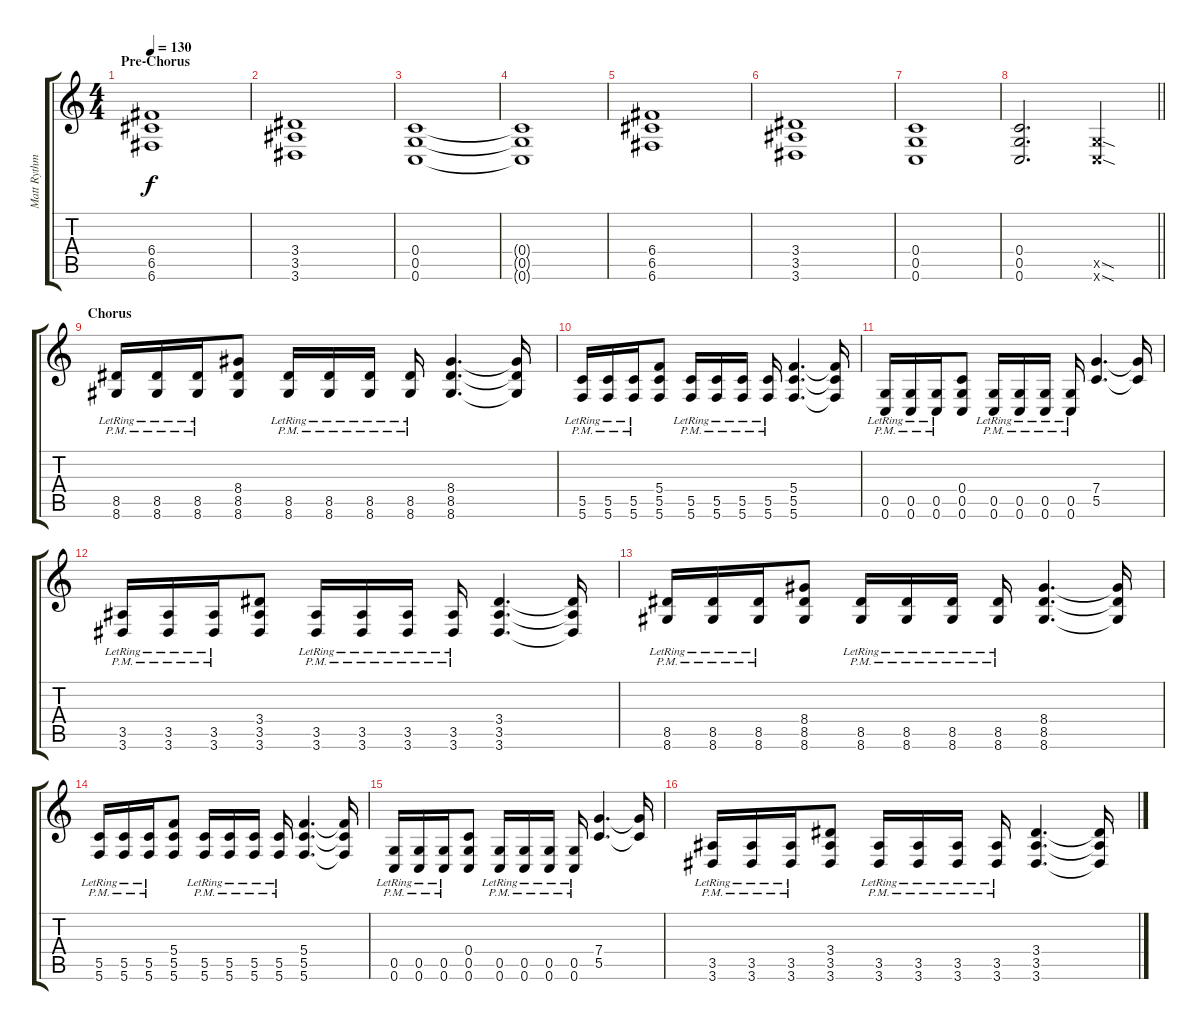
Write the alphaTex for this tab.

\track ("Matt Rythm" "Matt Rythm") {instrument distortionguitar}
\staff {score tabs}
\tuning (D4 A3 F3 C3 G2 C2) {hide}
\ts (4 4)
\section ("" "Pre-Chorus")
\tempo 130
\clef g2
\ks c
(6.4 6.5 6.6).1{dy f} |
(3.4 3.5 3.6).1 |
(0.4 0.5 0.6).1 |
(0.4{t} 0.5{t} 0.6{t}).1 |
(6.4 6.5 6.6).1 |
(3.4 3.5 3.6).1 |
(0.4 0.5 0.6).1 |
\barLineRight lightlight
(0.4 0.5 0.6).2{d} (0.5{sod x} 0.6{sod x}).4 |
\section ("" "Chorus")
(8.5{pm lr} 8.6{pm lr}).16 (8.5{pm lr} 8.6{pm lr}).16 (8.5{pm lr} 8.6{pm lr}).16 (8.4 8.5 8.6).8 (8.5{pm lr} 8.6{pm lr}).16 (8.5{pm lr} 8.6{pm lr}).16 (8.5{pm lr} 8.6{pm lr}).16 (8.5{pm lr} 8.6{pm lr}).16 (8.4 8.5 8.6).4{d} (8.4{t} 8.5{t} 8.6{t}).16 |
(5.5{pm lr} 5.6{pm lr}).16 (5.5{pm lr} 5.6{pm lr}).16 (5.5{pm lr} 5.6{pm lr}).16 (5.4 5.5 5.6).8 (5.5{pm lr} 5.6{pm lr}).16 (5.5{pm lr} 5.6{pm lr}).16 (5.5{pm lr} 5.6{pm lr}).16 (5.5{pm lr} 5.6{pm lr}).16 (5.4 5.5 5.6).4{d} (5.4{t} 5.5{t} 5.6{t}).16 |
(0.5{pm lr} 0.6{pm lr}).16 (0.5{pm lr} 0.6{pm lr}).16 (0.5{pm lr} 0.6{pm lr}).16 (0.4 0.5 0.6).8 (0.5{pm lr} 0.6{pm lr}).16 (0.5{pm lr} 0.6{pm lr}).16 (0.5{pm lr} 0.6{pm lr}).16 (0.5{pm lr} 0.6{pm lr}).16 (7.4 5.5).4{d} (7.4{t} 5.5{t}).16 |
(3.5{pm lr} 3.6{pm lr}).16 (3.5{pm lr} 3.6{pm lr}).16 (3.5{pm lr} 3.6{pm lr}).16 (3.4 3.5 3.6).8 (3.5{pm lr} 3.6{pm lr}).16 (3.5{pm lr} 3.6{pm lr}).16 (3.5{pm lr} 3.6{pm lr}).16 (3.5{pm lr} 3.6{pm lr}).16 (3.4 3.5 3.6).4{d} (3.4{t} 3.5{t} 3.6{t}).16 |
(8.5{pm lr} 8.6{pm lr}).16 (8.5{pm lr} 8.6{pm lr}).16 (8.5{pm lr} 8.6{pm lr}).16 (8.4 8.5 8.6).8 (8.5{pm lr} 8.6{pm lr}).16 (8.5{pm lr} 8.6{pm lr}).16 (8.5{pm lr} 8.6{pm lr}).16 (8.5{pm lr} 8.6{pm lr}).16 (8.4 8.5 8.6).4{d} (8.4{t} 8.5{t} 8.6{t}).16 |
(5.5{pm lr} 5.6{pm lr}).16 (5.5{pm lr} 5.6{pm lr}).16 (5.5{pm lr} 5.6{pm lr}).16 (5.4 5.5 5.6).8 (5.5{pm lr} 5.6{pm lr}).16 (5.5{pm lr} 5.6{pm lr}).16 (5.5{pm lr} 5.6{pm lr}).16 (5.5{pm lr} 5.6{pm lr}).16 (5.4 5.5 5.6).4{d} (5.4{t} 5.5{t} 5.6{t}).16 |
(0.5{pm lr} 0.6{pm lr}).16 (0.5{pm lr} 0.6{pm lr}).16 (0.5{pm lr} 0.6{pm lr}).16 (0.4 0.5 0.6).8 (0.5{pm lr} 0.6{pm lr}).16 (0.5{pm lr} 0.6{pm lr}).16 (0.5{pm lr} 0.6{pm lr}).16 (0.5{pm lr} 0.6{pm lr}).16 (7.4 5.5).4{d} (7.4{t} 5.5{t}).16 |
(3.5{pm lr} 3.6{pm lr}).16 (3.5{pm lr} 3.6{pm lr}).16 (3.5{pm lr} 3.6{pm lr}).16 (3.4 3.5 3.6).8 (3.5{pm lr} 3.6{pm lr}).16 (3.5{pm lr} 3.6{pm lr}).16 (3.5{pm lr} 3.6{pm lr}).16 (3.5{pm lr} 3.6{pm lr}).16 (3.4 3.5 3.6).4{d} (3.4{t} 3.5{t} 3.6{t}).16
